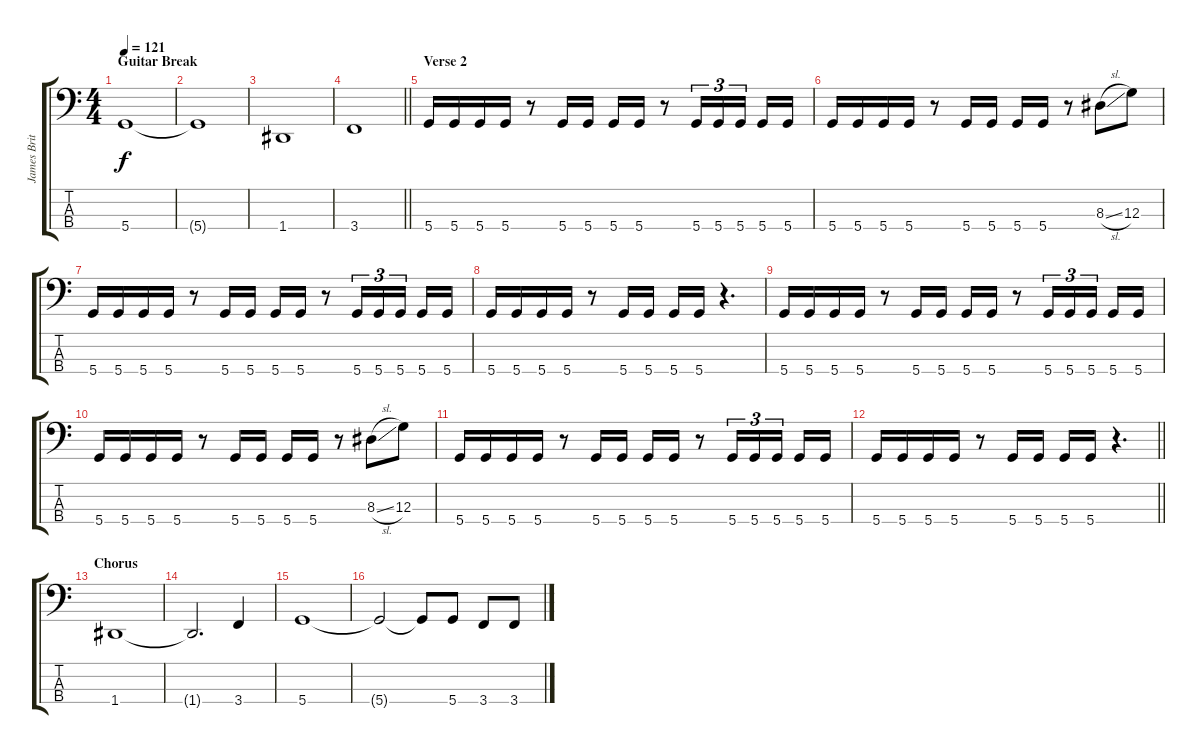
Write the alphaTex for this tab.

\track ("James Britton" "James Brit") {instrument electricbasspick}
\staff {score tabs}
\tuning (F2 C2 G1 D1) {hide}
\ts (4 4)
\section ("" "Guitar Break")
\tempo 121
\clef f4
\ks c
5.4.1{dy f} |
5.4{t}.1 |
1.4.1 |
\barLineRight lightlight
3.4.1 |
\section ("" "Verse 2")
5.4.16 5.4.16 5.4.16 5.4.16 r.8 5.4.16 5.4.16 5.4.16 5.4.16 r.8 5.4.16{tu (3 2)} 5.4.16{tu (3 2)} 5.4.16{tu (3 2) beam splitsecondary} 5.4.16 5.4.16 |
5.4.16 5.4.16 5.4.16 5.4.16 r.8 5.4.16 5.4.16 5.4.16 5.4.16 r.8 8.3{sl}.8 12.3.8 |
5.4.16 5.4.16 5.4.16 5.4.16 r.8 5.4.16 5.4.16 5.4.16 5.4.16 r.8 5.4.16{tu (3 2)} 5.4.16{tu (3 2)} 5.4.16{tu (3 2) beam splitsecondary} 5.4.16 5.4.16 |
5.4.16 5.4.16 5.4.16 5.4.16 r.8 5.4.16 5.4.16 5.4.16 5.4.16 r.4{d} |
5.4.16 5.4.16 5.4.16 5.4.16 r.8 5.4.16 5.4.16 5.4.16 5.4.16 r.8 5.4.16{tu (3 2)} 5.4.16{tu (3 2)} 5.4.16{tu (3 2) beam splitsecondary} 5.4.16 5.4.16 |
5.4.16 5.4.16 5.4.16 5.4.16 r.8 5.4.16 5.4.16 5.4.16 5.4.16 r.8 8.3{sl}.8 12.3.8 |
5.4.16 5.4.16 5.4.16 5.4.16 r.8 5.4.16 5.4.16 5.4.16 5.4.16 r.8 5.4.16{tu (3 2)} 5.4.16{tu (3 2)} 5.4.16{tu (3 2) beam splitsecondary} 5.4.16 5.4.16 |
\barLineRight lightlight
5.4.16 5.4.16 5.4.16 5.4.16 r.8 5.4.16 5.4.16 5.4.16 5.4.16 r.4{d} |
\section ("" "Chorus")
1.4.1 |
1.4{t}.2{d} 3.4.4 |
5.4.1 |
5.4{t}.2 5.4{t}.8 5.4.8 3.4.8 3.4.8
